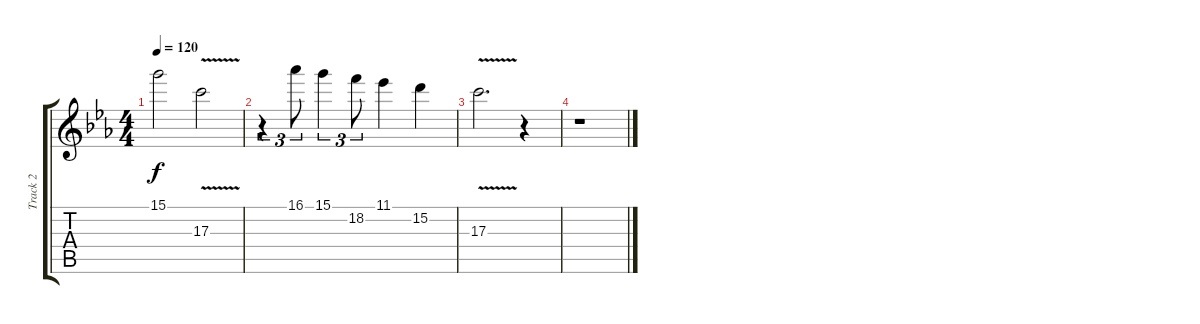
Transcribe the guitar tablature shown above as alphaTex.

\track ("Track 2" "Track 2") {instrument acousticguitarnylon}
\staff {score tabs}
\tuning (E4 B3 G3 D3 A2 E2) {hide}
\ts (4 4)
\tempo 120
\clef g2
\ks cminor
15.1.2{dy f} 17.3{v}.2 |
r.4{tu (3 2)} 16.1.8{tu (3 2)} 15.1.4{tu (3 2)} 18.2.8{tu (3 2)} 11.1.4 15.2.4 |
17.3{v}.2{d} r.4 |
r.1
